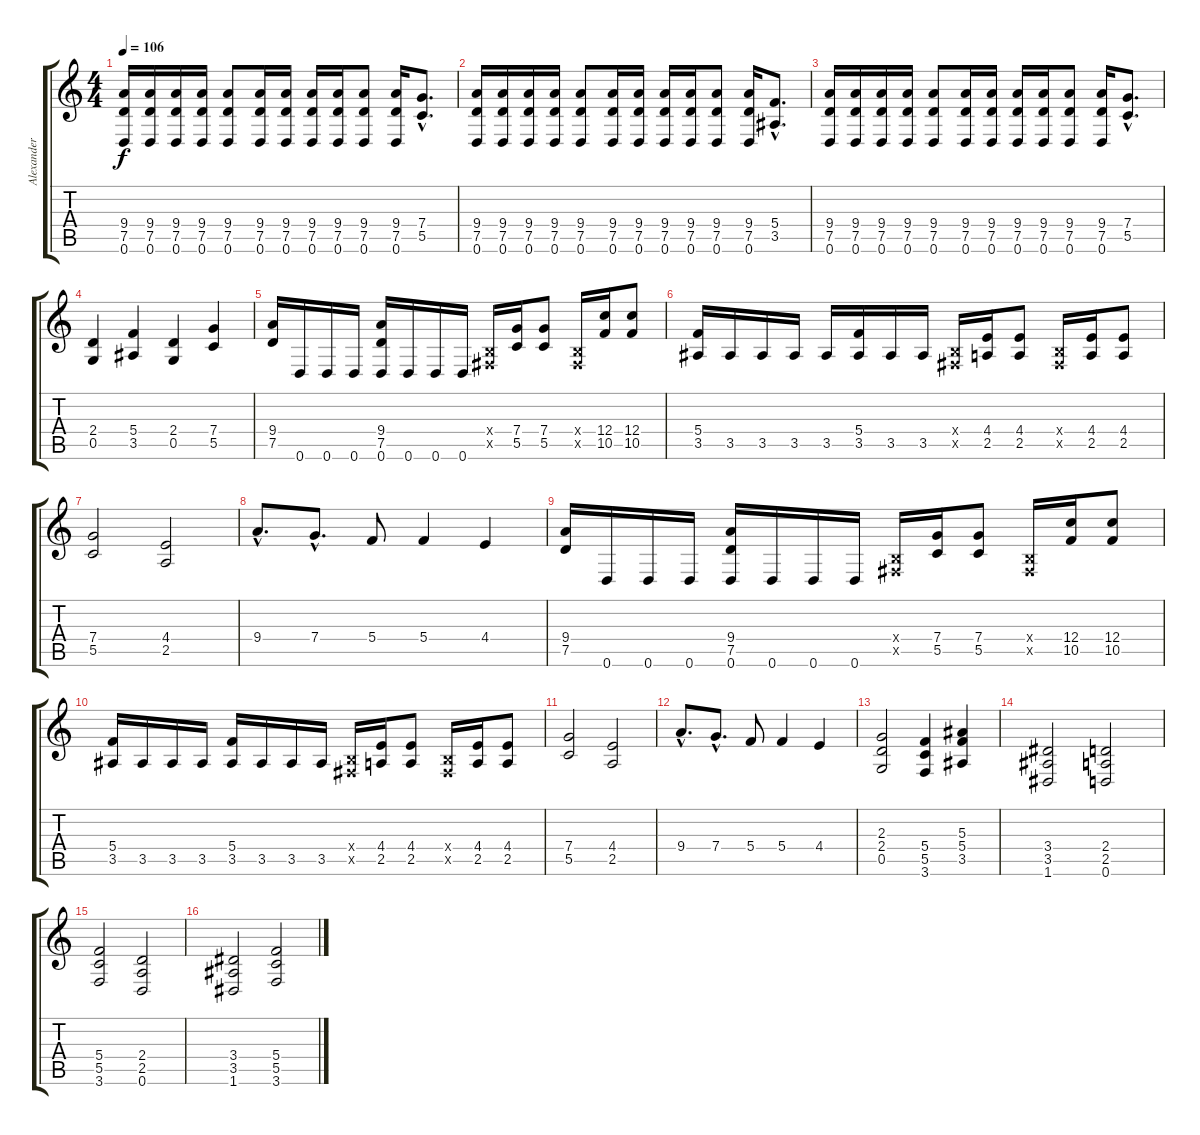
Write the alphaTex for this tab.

\track ("Alexander Kuoppala" "Alexander ") {instrument distortionguitar}
\staff {score tabs}
\tuning (D4 A3 F3 C3 G2 D2) {hide}
\ts (4 4)
\tempo 106
\clef g2
\ks c
(9.4 7.5 0.6).16{dy f} (9.4 7.5 0.6).16 (9.4 7.5 0.6).16 (9.4 7.5 0.6).16 (9.4 7.5 0.6).8 (9.4 7.5 0.6).16 (9.4 7.5 0.6).16 (9.4 7.5 0.6).16 (9.4 7.5 0.6).16 (9.4 7.5 0.6).8 (9.4 7.5 0.6).16 (7.4{hac} 5.5{hac}).8{d} |
(9.4 7.5 0.6).16 (9.4 7.5 0.6).16 (9.4 7.5 0.6).16 (9.4 7.5 0.6).16 (9.4 7.5 0.6).8 (9.4 7.5 0.6).16 (9.4 7.5 0.6).16 (9.4 7.5 0.6).16 (9.4 7.5 0.6).16 (9.4 7.5 0.6).8 (9.4 7.5 0.6).16 (5.4{hac} 3.5{hac}).8{d} |
(9.4 7.5 0.6).16 (9.4 7.5 0.6).16 (9.4 7.5 0.6).16 (9.4 7.5 0.6).16 (9.4 7.5 0.6).8 (9.4 7.5 0.6).16 (9.4 7.5 0.6).16 (9.4 7.5 0.6).16 (9.4 7.5 0.6).16 (9.4 7.5 0.6).8 (9.4 7.5 0.6).16 (7.4{hac} 5.5{hac}).8{d} |
(2.4 0.5).4 (5.4 3.5).4 (2.4 0.5).4 (7.4 5.5).4 |
(9.4 7.5).16{volume 11} 0.6.16 0.6.16 0.6.16 (9.4 7.5 0.6).16 0.6.16 0.6.16 0.6.16 (-1.4{x} -1.5{x}).16 (7.4 5.5).16 (7.4 5.5).8 (-1.4{x} -1.5{x}).16 (12.4 10.5).16 (12.4 10.5).8 |
(5.4 3.5).16 3.5.16 3.5.16 3.5.16 3.5.16 (5.4 3.5).16 3.5.16 3.5.16 (-1.4{x} -1.5{x}).16 (4.4 2.5).16 (4.4 2.5).8 (-1.4{x} -1.5{x}).16 (4.4 2.5).16 (4.4 2.5).8 |
(7.4 5.5).2 (4.4 2.5).2 |
9.4{hac}.8{d} 7.4{hac}.8{d} 5.4.8 5.4.4 4.4.4 |
(9.4 7.5).16{volume 11} 0.6.16 0.6.16 0.6.16 (9.4 7.5 0.6).16 0.6.16 0.6.16 0.6.16 (-1.4{x} -1.5{x}).16 (7.4 5.5).16 (7.4 5.5).8 (-1.4{x} -1.5{x}).16 (12.4 10.5).16 (12.4 10.5).8 |
(5.4 3.5).16 3.5.16 3.5.16 3.5.16 (5.4 3.5).16 3.5.16 3.5.16 3.5.16 (-1.4{x} -1.5{x}).16 (4.4 2.5).16 (4.4 2.5).8 (-1.4{x} -1.5{x}).16 (4.4 2.5).16 (4.4 2.5).8 |
(7.4 5.5).2 (4.4 2.5).2 |
9.4{hac}.8{d} 7.4{hac}.8{d} 5.4.8 5.4.4 4.4.4 |
(2.3 2.4 0.5).2 (5.4 5.5 3.6).4 (5.3 5.4 3.5).4 |
(3.4 3.5 1.6).2 (2.4 2.5 0.6).2 |
(5.4 5.5 3.6).2 (2.4 2.5 0.6).2 |
(3.4 3.5 1.6).2 (5.4 5.5 3.6).2
